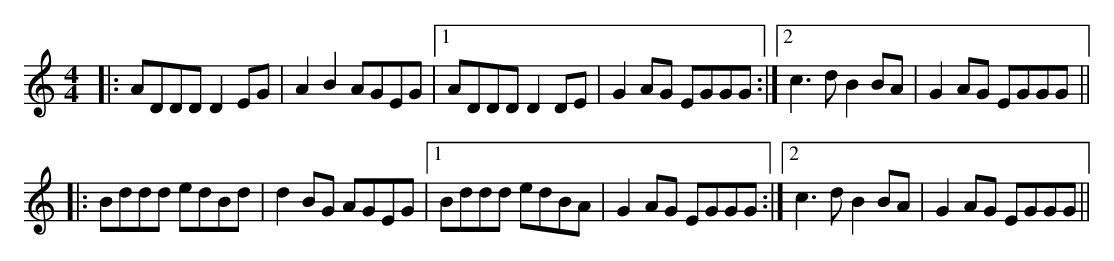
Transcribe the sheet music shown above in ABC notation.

X:1
M:4/4
K:Ddor
|:ADDD D2EG|A2B2 AGEG|1 ADDD D2DE|G2AG EGGG:|2 c3d B2BA|G2AG EGGG||
|:Bddd edBd|d2BG AGEG|1 Bddd edBA|G2AG EGGG:|2 c3d B2BA|G2AG EGGG||
